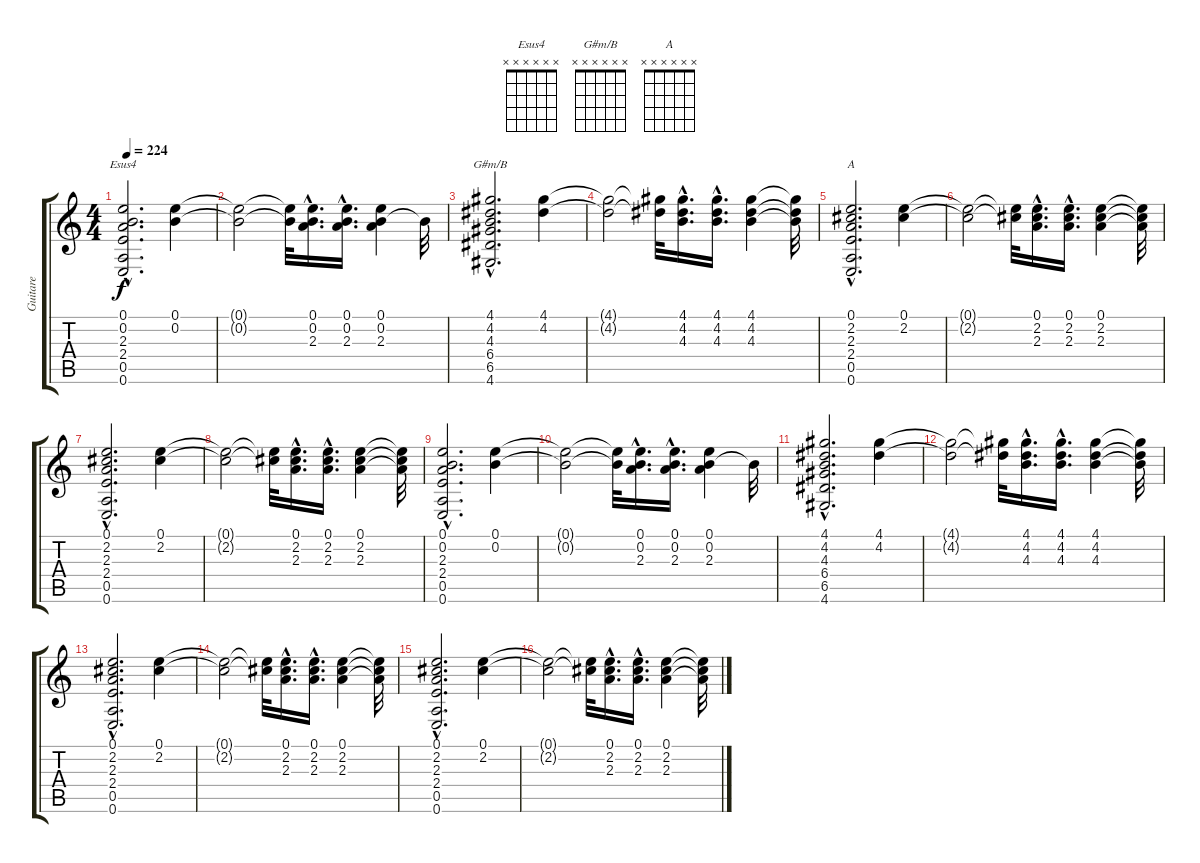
\track ("Guitare" "Guitare") {instrument acousticguitarnylon}
\staff {score tabs}
\tuning (E4 B3 G3 D3 A2 E2) {hide}
\chord ("Esus4" x x x x x x) {firstfret 0}
\chord ("G#m/B" x x x x x x) {firstfret 0}
\chord ("A" x x x x x x) {firstfret 0}
\ts (4 4)
\tempo 224
\clef g2
\ks c
(0.1{hac} 0.2{hac} 2.3{hac} 2.4{hac} 0.5{hac} 0.6{hac}).2{d ch "Esus4" dy f} (0.1 0.2).4 |
(0.1{t} 0.2{t}).2 (0.1{t} 0.2{t}).32 (0.1{hac} 0.2{hac} 2.3{hac}).16{d} (0.1{hac} 0.2{hac} 2.3{hac}).16{d} (0.1 0.2 2.3).4 0.2{t}.32 |
(4.1{hac} 4.2{hac} 4.3{hac} 6.4{hac} 6.5{hac} 4.6{hac}).2{d ch "G#m/B"} (4.1 4.2).4 |
(4.1{t} 4.2{t}).2 (4.1{t} 4.2{t}).32 (4.1{hac} 4.2{hac} 4.3{hac}).16{d} (4.1{hac} 4.2{hac} 4.3{hac}).16{d} (4.1 4.2 4.3).4 (4.1{t} 4.2{t} 4.3{t}).32 |
(0.1{hac} 2.2{hac} 2.3{hac} 2.4{hac} 0.5{hac} 0.6{hac}).2{d ch "A"} (0.1 2.2).4 |
(0.1{t} 2.2{t}).2 (0.1{t} 2.2{t}).32 (0.1{hac} 2.2{hac} 2.3{hac}).16{d} (0.1{hac} 2.2{hac} 2.3{hac}).16{d} (0.1 2.2 2.3).4 (0.1{t} 2.2{t} 2.3{t}).32 |
(0.1{hac} 2.2{hac} 2.3{hac} 2.4{hac} 0.5{hac} 0.6{hac}).2{d} (0.1 2.2).4 |
(0.1{t} 2.2{t}).2 (0.1{t} 2.2{t}).32 (0.1{hac} 2.2{hac} 2.3{hac}).16{d} (0.1{hac} 2.2{hac} 2.3{hac}).16{d} (0.1 2.2 2.3).4 (0.1{t} 2.2{t} 2.3{t}).32 |
(0.1{hac} 0.2{hac} 2.3{hac} 2.4{hac} 0.5{hac} 0.6{hac}).2{d} (0.1 0.2).4 |
(0.1{t} 0.2{t}).2 (0.1{t} 0.2{t}).32 (0.1{hac} 0.2{hac} 2.3{hac}).16{d} (0.1{hac} 0.2{hac} 2.3{hac}).16{d} (0.1 0.2 2.3).4 0.2{t}.32 |
(4.1{hac} 4.2{hac} 4.3{hac} 6.4{hac} 6.5{hac} 4.6{hac}).2{d} (4.1 4.2).4 |
(4.1{t} 4.2{t}).2 (4.1{t} 4.2{t}).32 (4.1{hac} 4.2{hac} 4.3{hac}).16{d} (4.1{hac} 4.2{hac} 4.3{hac}).16{d} (4.1 4.2 4.3).4 (4.1{t} 4.2{t} 4.3{t}).32 |
(0.1{hac} 2.2{hac} 2.3{hac} 2.4{hac} 0.5{hac} 0.6{hac}).2{d} (0.1 2.2).4 |
(0.1{t} 2.2{t}).2 (0.1{t} 2.2{t}).32 (0.1{hac} 2.2{hac} 2.3{hac}).16{d} (0.1{hac} 2.2{hac} 2.3{hac}).16{d} (0.1 2.2 2.3).4 (0.1{t} 2.2{t} 2.3{t}).32 |
(0.1{hac} 2.2{hac} 2.3{hac} 2.4{hac} 0.5{hac} 0.6{hac}).2{d} (0.1 2.2).4 |
(0.1{t} 2.2{t}).2 (0.1{t} 2.2{t}).32 (0.1{hac} 2.2{hac} 2.3{hac}).16{d} (0.1{hac} 2.2{hac} 2.3{hac}).16{d} (0.1 2.2 2.3).4 (0.1{t} 2.2{t} 2.3{t}).32
